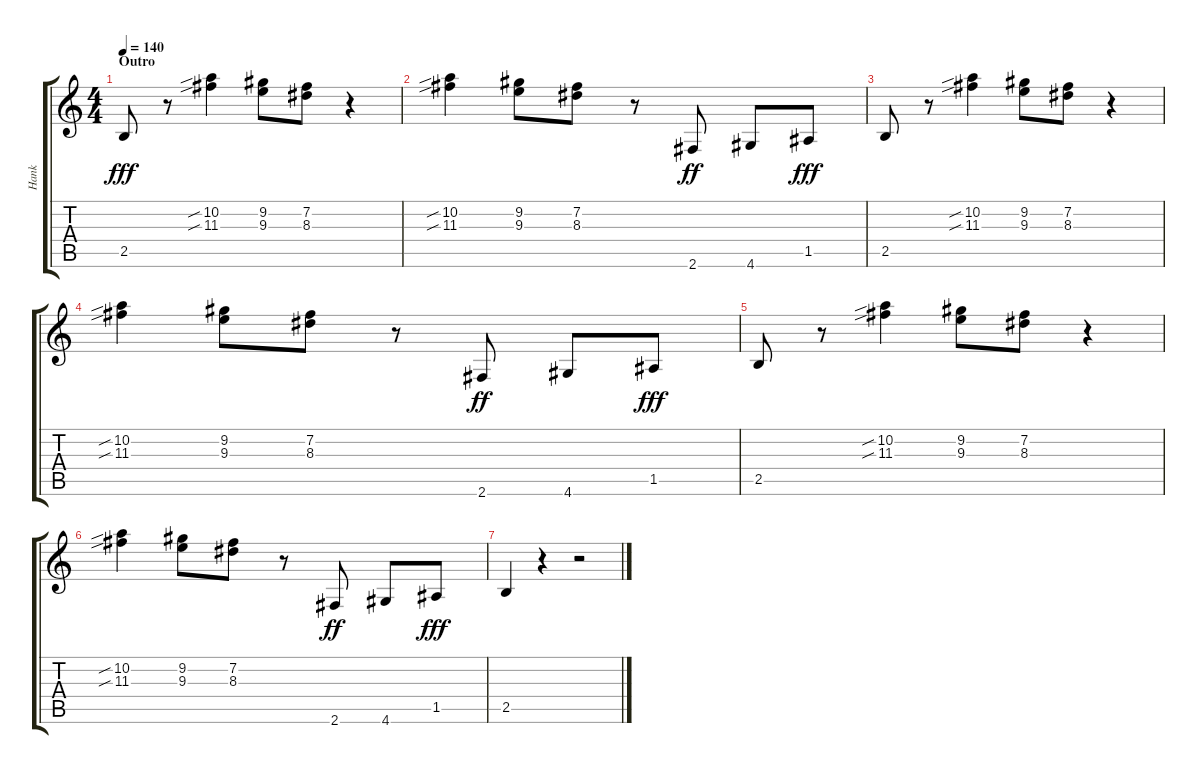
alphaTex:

\track ("Hank" "Hank") {instrument electricguitarclean}
\staff {score tabs}
\tuning (E4 B3 G3 D3 A2 E2) {hide}
\ts (4 4)
\section ("" "Outro")
\tempo 140
\clef g2
\ks c
2.5.8{dy fff} r.8{instrument electricguitarclean} (10.2{sib} 11.3{sib}).4 (9.2 9.3).8 (7.2 8.3).8 r.4 |
(10.2{sib} 11.3{sib}).4 (9.2 9.3).8 (7.2 8.3).8 r.8 2.6.8{dy ff instrument electricguitarmuted} 4.6.8 1.5.8{dy fff} |
2.5.8 r.8{instrument electricguitarclean} (10.2{sib} 11.3{sib}).4 (9.2 9.3).8 (7.2 8.3).8 r.4 |
(10.2{sib} 11.3{sib}).4 (9.2 9.3).8 (7.2 8.3).8 r.8 2.6.8{dy ff instrument electricguitarmuted} 4.6.8 1.5.8{dy fff} |
2.5.8 r.8{instrument electricguitarclean} (10.2{sib} 11.3{sib}).4 (9.2 9.3).8 (7.2 8.3).8 r.4 |
(10.2{sib} 11.3{sib}).4 (9.2 9.3).8 (7.2 8.3).8 r.8 2.6.8{dy ff instrument electricguitarmuted} 4.6.8 1.5.8{dy fff} |
2.5.4 r.4 r.2
